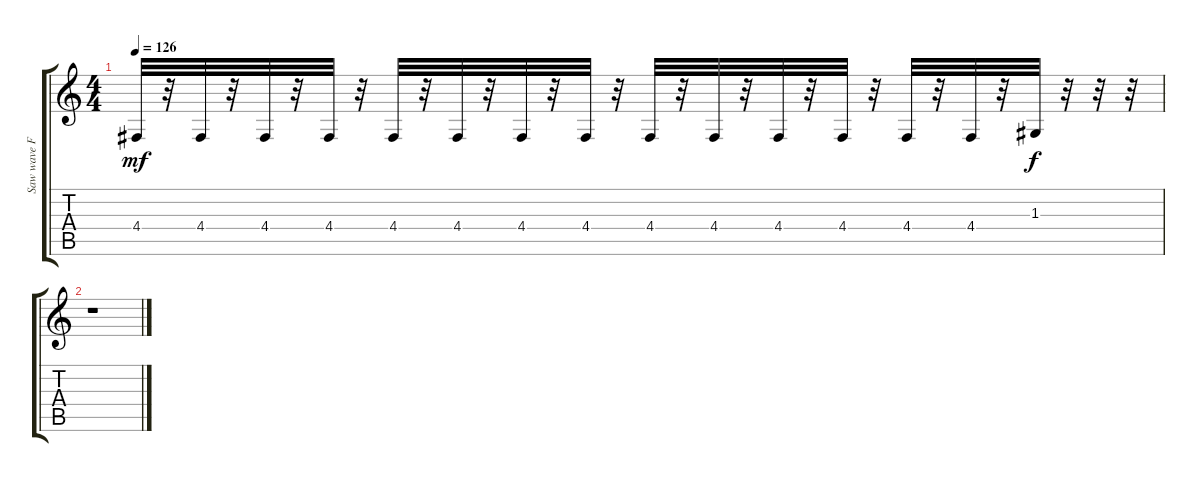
\track ("Saw wave FX" "Saw wave F") {instrument lead2sawtooth}
\staff {score tabs}
\tuning (E4 B3 G3 D3 A2 E2) {hide}
\ts (4 4)
\tempo 126
\clef g2
\ks c
4.4.32{dy mf} r.32 4.4.32 r.32 4.4.32 r.32 4.4.32 r.32 4.4.32 r.32 4.4.32 r.32 4.4.32 r.32 4.4.32 r.32 4.4.32 r.32 4.4.32 r.32 4.4.32 r.32 4.4.32 r.32 4.4.32 r.32 4.4.32 r.32 1.3.32{dy f} r.32 r.32 r.32 |
r.1
